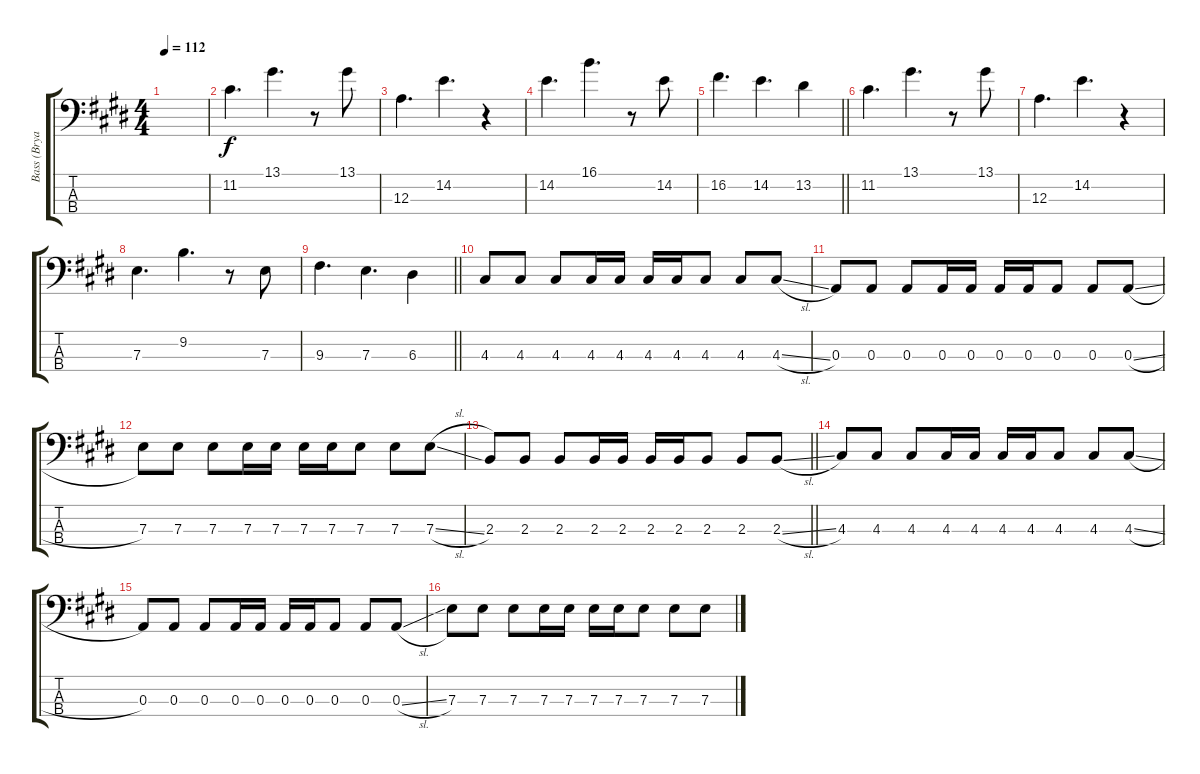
\track ("Bass (Bryan)" "Bass (Brya") {instrument electricbasspick}
\staff {score tabs}
\tuning (G2 D2 A1 E1) {hide}
\ts (4 4)
\tempo 112
\clef f4
\ks e
|
11.2.4{d} 13.1.4{d} r.8 13.1.8 |
12.3.4{d} 14.2.4{d} r.4 |
14.2.4{d} 16.1.4{d} r.8 14.2.8 |
\barLineRight lightlight
16.2.4{d} 14.2.4{d} 13.2.4 |
11.2.4{d} 13.1.4{d} r.8 13.1.8 |
12.3.4{d} 14.2.4{d} r.4 |
7.3.4{d} 9.2.4{d} r.8 7.3.8 |
\barLineRight lightlight
9.3.4{d} 7.3.4{d} 6.3.4 |
4.3.8 4.3.8 4.3.8 4.3.16 4.3.16 4.3.16 4.3.16 4.3.8 4.3.8 4.3{sl}.8 |
0.3.8 0.3.8 0.3.8 0.3.16 0.3.16 0.3.16 0.3.16 0.3.8 0.3.8 0.3{sl}.8 |
7.3.8 7.3.8 7.3.8 7.3.16 7.3.16 7.3.16 7.3.16 7.3.8 7.3.8 7.3{sl}.8 |
\barLineRight lightlight
2.3.8 2.3.8 2.3.8 2.3.16 2.3.16 2.3.16 2.3.16 2.3.8 2.3.8 2.3{sl}.8 |
4.3.8 4.3.8 4.3.8 4.3.16 4.3.16 4.3.16 4.3.16 4.3.8 4.3.8 4.3{sl}.8 |
0.3.8 0.3.8 0.3.8 0.3.16 0.3.16 0.3.16 0.3.16 0.3.8 0.3.8 0.3{sl}.8 |
7.3.8 7.3.8 7.3.8 7.3.16 7.3.16 7.3.16 7.3.16 7.3.8 7.3.8 7.3{sl}.8
